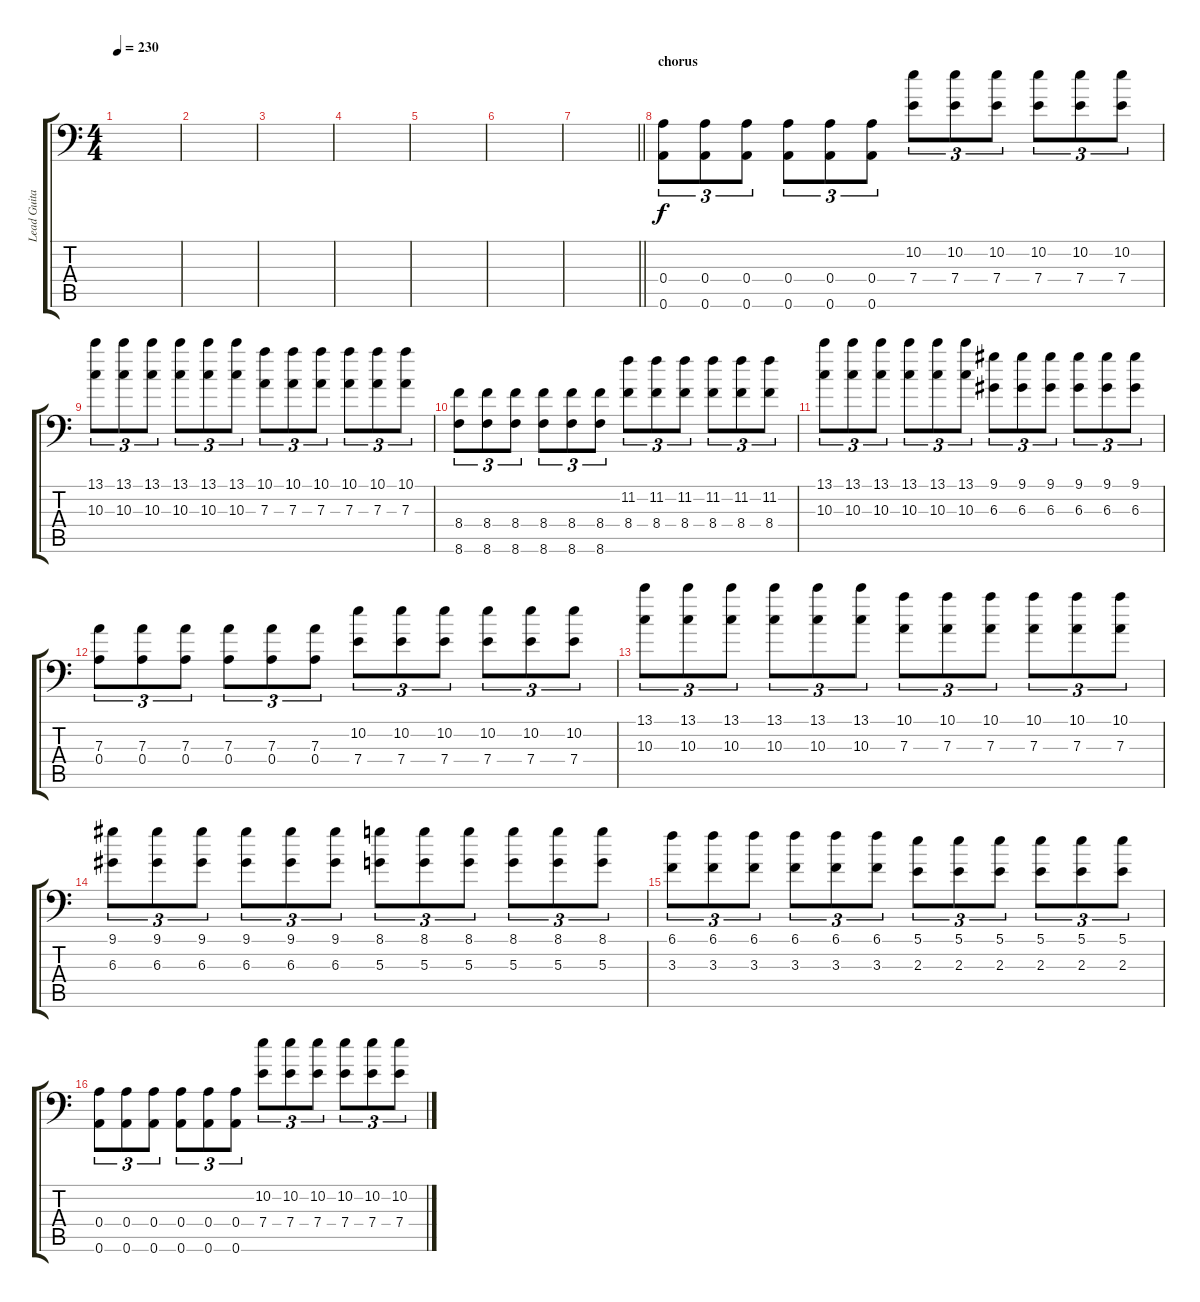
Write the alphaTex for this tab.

\track ("Lead Guitar" "Lead Guita") {instrument distortionguitar}
\staff {score tabs}
\tuning (B3 Gb3 D3 A2 E2 A1) {hide}
\ts (4 4)
\tempo 230
\clef f4
\ks c
|
|
|
|
|
|
\barLineRight lightlight
|
\section ("" "chorus")
(0.4 0.6).8{tu (3 2)} (0.4 0.6).8{tu (3 2)} (0.4 0.6).8{tu (3 2)} (0.4 0.6).8{tu (3 2)} (0.4 0.6).8{tu (3 2)} (0.4 0.6).8{tu (3 2)} (10.2 7.4).8{tu (3 2)} (10.2 7.4).8{tu (3 2)} (10.2 7.4).8{tu (3 2)} (10.2 7.4).8{tu (3 2)} (10.2 7.4).8{tu (3 2)} (10.2 7.4).8{tu (3 2)} |
(13.1 10.3).8{tu (3 2)} (13.1 10.3).8{tu (3 2)} (13.1 10.3).8{tu (3 2)} (13.1 10.3).8{tu (3 2)} (13.1 10.3).8{tu (3 2)} (13.1 10.3).8{tu (3 2)} (10.1 7.3).8{tu (3 2)} (10.1 7.3).8{tu (3 2)} (10.1 7.3).8{tu (3 2)} (10.1 7.3).8{tu (3 2)} (10.1 7.3).8{tu (3 2)} (10.1 7.3).8{tu (3 2)} |
(8.4 8.6).8{tu (3 2)} (8.4 8.6).8{tu (3 2)} (8.4 8.6).8{tu (3 2)} (8.4 8.6).8{tu (3 2)} (8.4 8.6).8{tu (3 2)} (8.4 8.6).8{tu (3 2)} (11.2 8.4).8{tu (3 2)} (11.2 8.4).8{tu (3 2)} (11.2 8.4).8{tu (3 2)} (11.2 8.4).8{tu (3 2)} (11.2 8.4).8{tu (3 2)} (11.2 8.4).8{tu (3 2)} |
(13.1 10.3).8{tu (3 2)} (13.1 10.3).8{tu (3 2)} (13.1 10.3).8{tu (3 2)} (13.1 10.3).8{tu (3 2)} (13.1 10.3).8{tu (3 2)} (13.1 10.3).8{tu (3 2)} (9.1 6.3).8{tu (3 2)} (9.1 6.3).8{tu (3 2)} (9.1 6.3).8{tu (3 2)} (9.1 6.3).8{tu (3 2)} (9.1 6.3).8{tu (3 2)} (9.1 6.3).8{tu (3 2)} |
(7.3 0.4).8{tu (3 2)} (7.3 0.4).8{tu (3 2)} (7.3 0.4).8{tu (3 2)} (7.3 0.4).8{tu (3 2)} (7.3 0.4).8{tu (3 2)} (7.3 0.4).8{tu (3 2)} (10.2 7.4).8{tu (3 2)} (10.2 7.4).8{tu (3 2)} (10.2 7.4).8{tu (3 2)} (10.2 7.4).8{tu (3 2)} (10.2 7.4).8{tu (3 2)} (10.2 7.4).8{tu (3 2)} |
(13.1 10.3).8{tu (3 2)} (13.1 10.3).8{tu (3 2)} (13.1 10.3).8{tu (3 2)} (13.1 10.3).8{tu (3 2)} (13.1 10.3).8{tu (3 2)} (13.1 10.3).8{tu (3 2)} (10.1 7.3).8{tu (3 2)} (10.1 7.3).8{tu (3 2)} (10.1 7.3).8{tu (3 2)} (10.1 7.3).8{tu (3 2)} (10.1 7.3).8{tu (3 2)} (10.1 7.3).8{tu (3 2)} |
(9.1 6.3).8{tu (3 2)} (9.1 6.3).8{tu (3 2)} (9.1 6.3).8{tu (3 2)} (9.1 6.3).8{tu (3 2)} (9.1 6.3).8{tu (3 2)} (9.1 6.3).8{tu (3 2)} (8.1 5.3).8{tu (3 2)} (8.1 5.3).8{tu (3 2)} (8.1 5.3).8{tu (3 2)} (8.1 5.3).8{tu (3 2)} (8.1 5.3).8{tu (3 2)} (8.1 5.3).8{tu (3 2)} |
(6.1 3.3).8{tu (3 2)} (6.1 3.3).8{tu (3 2)} (6.1 3.3).8{tu (3 2)} (6.1 3.3).8{tu (3 2)} (6.1 3.3).8{tu (3 2)} (6.1 3.3).8{tu (3 2)} (5.1 2.3).8{tu (3 2)} (5.1 2.3).8{tu (3 2)} (5.1 2.3).8{tu (3 2)} (5.1 2.3).8{tu (3 2)} (5.1 2.3).8{tu (3 2)} (5.1 2.3).8{tu (3 2)} |
(0.4 0.6).8{tu (3 2)} (0.4 0.6).8{tu (3 2)} (0.4 0.6).8{tu (3 2)} (0.4 0.6).8{tu (3 2)} (0.4 0.6).8{tu (3 2)} (0.4 0.6).8{tu (3 2)} (10.2 7.4).8{tu (3 2)} (10.2 7.4).8{tu (3 2)} (10.2 7.4).8{tu (3 2)} (10.2 7.4).8{tu (3 2)} (10.2 7.4).8{tu (3 2)} (10.2 7.4).8{tu (3 2)}
